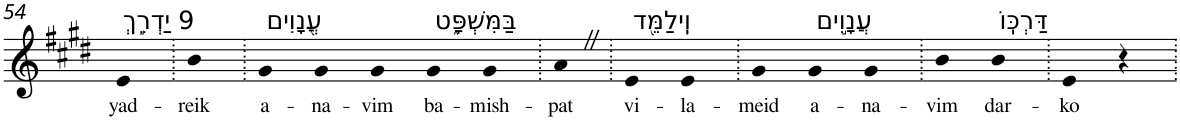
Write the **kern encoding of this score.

**kern	**text
*part1	*part1
*staff1	*staff1
*I"Piano	*
*I'Pno	*
!!LO:PB:g=z
*clefG2	*
*k[f#c#g#d#]	*
*E:	*
=54	=54
!LO:TX:a:t=9 יַדְרֵ֣ךְ	!
!	!LO:LY:b
4e	yad-
=55.	=55.
!	!LO:LY:b
4b	-reik
=56.	=56.
!LO:TX:a:t=עֲ֭נָוִים	!
!	!LO:LY:b
4g#	a-
!	!LO:LY:b
4g#	-na-
!	!LO:LY:b
4g#	-vim
!LO:TX:a:t=בַּמִּשְׁפָּ֑ט	!
!	!LO:LY:b
4g#	ba-
!	!LO:LY:b
4g#	-mish-
=57.	=57.
!	!LO:LY:b
4aZ	-pat
=58.	=58.
!LO:TX:a:t=וִֽילַמֵּ֖ד	!
!	!LO:LY:b
4e	vi-
!	!LO:LY:b
4e	-la-
=59.	=59.
!	!LO:LY:b
4g#	-meid
!LO:TX:a:t=עֲנָוִ֣ים	!
!	!LO:LY:b
4g#	a-
!	!LO:LY:b
4g#	-na-
=60.	=60.
!	!LO:LY:b
4b	-vim
!LO:TX:a:t=דַּרְכּֽוֹ	!
!	!LO:LY:b
4b	dar-
=61.	=61.
!	!LO:LY:b
4e	-ko
4r	.
=.	=.
*-	*-
